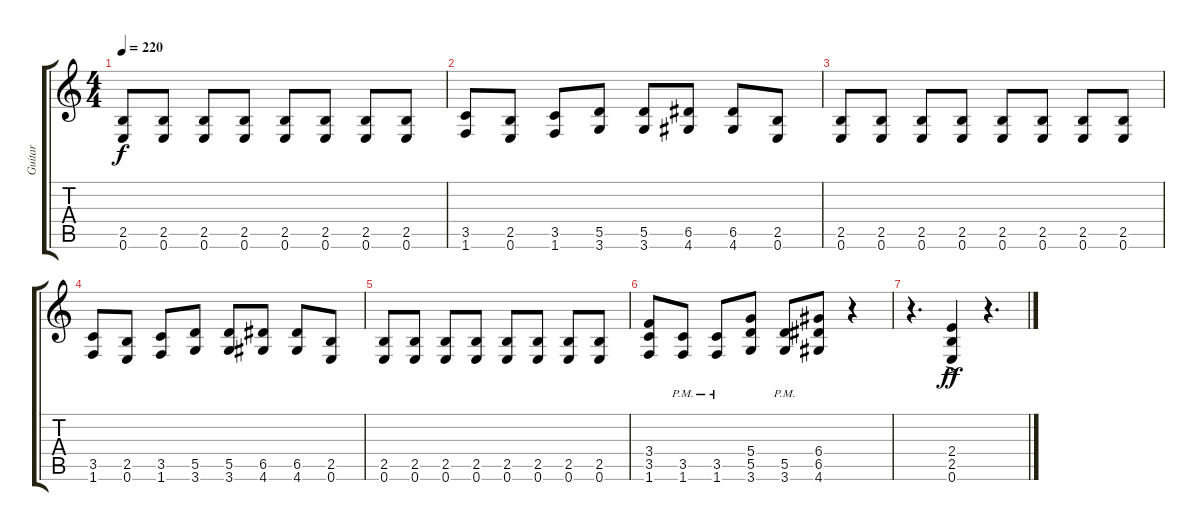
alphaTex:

\track ("Guitar" "Guitar") {instrument distortionguitar}
\staff {score tabs}
\tuning (E4 B3 G3 D3 A2 E2) {hide}
\ts (4 4)
\tempo 220
\clef g2
\ks c
(2.5 0.6).8{dy f} (2.5 0.6).8 (2.5 0.6).8 (2.5 0.6).8 (2.5 0.6).8 (2.5 0.6).8 (2.5 0.6).8 (2.5 0.6).8 |
(3.5 1.6).8 (2.5 0.6).8 (3.5 1.6).8 (5.5 3.6).8 (5.5 3.6).8 (6.5 4.6).8 (6.5 4.6).8 (2.5 0.6).8 |
(2.5 0.6).8 (2.5 0.6).8 (2.5 0.6).8 (2.5 0.6).8 (2.5 0.6).8 (2.5 0.6).8 (2.5 0.6).8 (2.5 0.6).8 |
(3.5 1.6).8 (2.5 0.6).8 (3.5 1.6).8 (5.5 3.6).8 (5.5 3.6).8 (6.5 4.6).8 (6.5 4.6).8 (2.5 0.6).8 |
(2.5 0.6).8 (2.5 0.6).8 (2.5 0.6).8 (2.5 0.6).8 (2.5 0.6).8 (2.5 0.6).8 (2.5 0.6).8 (2.5 0.6).8 |
(3.4 3.5 1.6).8 (3.5{pm} 1.6{pm}).8 (3.5{pm} 1.6{pm}).8 (5.4 5.5 3.6).8 (5.5{pm} 3.6{pm}).8 (6.4 6.5 4.6).8 r.4 |
r.4{d} (2.4 2.5{ac} 0.6).4{dy ff} r.4{d}
